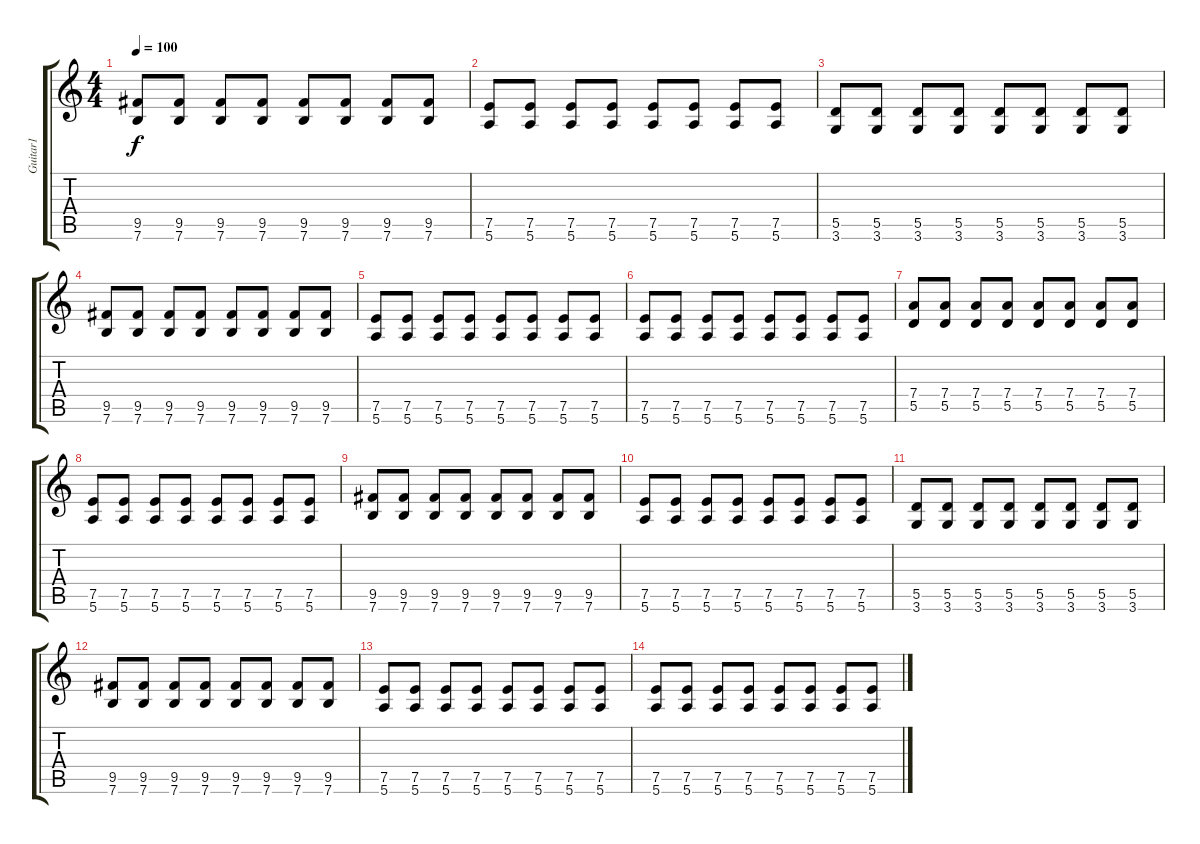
\track ("Guitar1" "Guitar1") {instrument electricguitarclean}
\staff {score tabs}
\tuning (E4 B3 G3 D3 A2 E2) {hide}
\ts (4 4)
\tempo 100
\clef g2
\ks c
(9.5 7.6).8{dy f} (9.5 7.6).8 (9.5 7.6).8 (9.5 7.6).8 (9.5 7.6).8 (9.5 7.6).8 (9.5 7.6).8 (9.5 7.6).8 |
(7.5 5.6).8 (7.5 5.6).8 (7.5 5.6).8 (7.5 5.6).8 (7.5 5.6).8 (7.5 5.6).8 (7.5 5.6).8 (7.5 5.6).8 |
(5.5 3.6).8 (5.5 3.6).8 (5.5 3.6).8 (5.5 3.6).8 (5.5 3.6).8 (5.5 3.6).8 (5.5 3.6).8 (5.5 3.6).8 |
(9.5 7.6).8 (9.5 7.6).8 (9.5 7.6).8 (9.5 7.6).8 (9.5 7.6).8 (9.5 7.6).8 (9.5 7.6).8 (9.5 7.6).8 |
(7.5 5.6).8 (7.5 5.6).8 (7.5 5.6).8 (7.5 5.6).8 (7.5 5.6).8 (7.5 5.6).8 (7.5 5.6).8 (7.5 5.6).8 |
(7.5 5.6).8 (7.5 5.6).8 (7.5 5.6).8 (7.5 5.6).8 (7.5 5.6).8 (7.5 5.6).8 (7.5 5.6).8 (7.5 5.6).8 |
(7.4 5.5).8 (7.4 5.5).8 (7.4 5.5).8 (7.4 5.5).8 (7.4 5.5).8 (7.4 5.5).8 (7.4 5.5).8 (7.4 5.5).8 |
(7.5 5.6).8 (7.5 5.6).8 (7.5 5.6).8 (7.5 5.6).8 (7.5 5.6).8 (7.5 5.6).8 (7.5 5.6).8 (7.5 5.6).8 |
(9.5 7.6).8 (9.5 7.6).8 (9.5 7.6).8 (9.5 7.6).8 (9.5 7.6).8 (9.5 7.6).8 (9.5 7.6).8 (9.5 7.6).8 |
(7.5 5.6).8 (7.5 5.6).8 (7.5 5.6).8 (7.5 5.6).8 (7.5 5.6).8 (7.5 5.6).8 (7.5 5.6).8 (7.5 5.6).8 |
(5.5 3.6).8 (5.5 3.6).8 (5.5 3.6).8 (5.5 3.6).8 (5.5 3.6).8 (5.5 3.6).8 (5.5 3.6).8 (5.5 3.6).8 |
(9.5 7.6).8 (9.5 7.6).8 (9.5 7.6).8 (9.5 7.6).8 (9.5 7.6).8 (9.5 7.6).8 (9.5 7.6).8 (9.5 7.6).8 |
(7.5 5.6).8 (7.5 5.6).8 (7.5 5.6).8 (7.5 5.6).8 (7.5 5.6).8 (7.5 5.6).8 (7.5 5.6).8 (7.5 5.6).8 |
(7.5 5.6).8 (7.5 5.6).8 (7.5 5.6).8 (7.5 5.6).8 (7.5 5.6).8 (7.5 5.6).8 (7.5 5.6).8 (7.5 5.6).8
